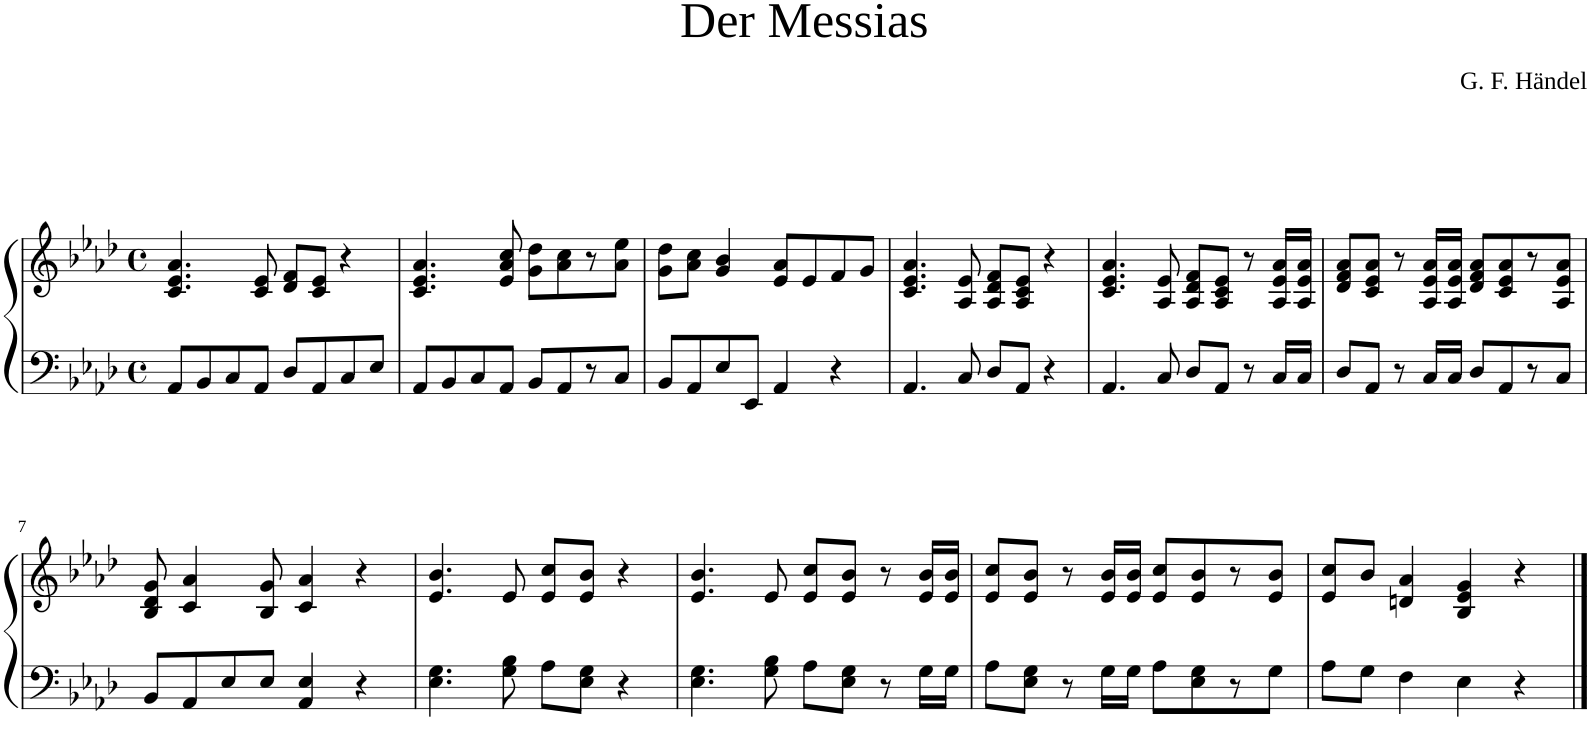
**kern	**kern
*part1	*part1
*staff2	*staff1
*I"Klavier	*
*clefF4	*clefG2
*k[b-e-a-d-]	*k[b-e-a-d-]
*A-:	*A-:
*M4/4	*M4/4
*met(c)	*met(c)
=1	=1
8AA-/L	4.c/ 4.e-/ 4.a-/
8BB-/	.
8C/	.
8AA-/J	8c/ 8e-/
8D-/L	8d-/ 8f/L
8AA-/	8c/ 8e-/J
8C/	4r
8E-/J	.
=2	=2
8AA-/L	4.c/ 4.e-/ 4.a-/
8BB-/	.
8C/	.
8AA-/J	8e-/ 8a-/ 8cc/
8BB-/L	8g\ 8dd-\L
8AA-/	8a-\ 8cc\
8r	8r
8C/J	8a-\ 8ee-\J
=3	=3
8BB-/L	8g\ 8dd-\L
8AA-/	8a-\ 8cc\J
8E-/	4g/ 4b-/
8EE-/J	.
4AA-/	8e-/ 8a-/L
.	8e-/
4r	8f/
.	8g/J
=4	=4
4.AA-/	4.c/ 4.e-/ 4.a-/
8C/	8A-/ 8e-/
8D-/L	8A-/ 8d-/ 8f/L
8AA-/J	8A-/ 8c/ 8e-/J
4r	4r
=5	=5
4.AA-/	4.c/ 4.e-/ 4.a-/
8C/	8A-/ 8e-/
8D-/L	8A-/ 8d-/ 8f/L
8AA-/J	8A-/ 8c/ 8e-/J
8r	8r
16C/LL	16A-/ 16e-/ 16a-/LL
16C/JJ	16A-/ 16e-/ 16a-/JJ
=6	=6
8D-/L	8d-/ 8f/ 8a-/L
8AA-/J	8c/ 8e-/ 8a-/J
8r	8r
16C/LL	16A-/ 16e-/ 16a-/LL
16C/JJ	16A-/ 16e-/ 16a-/JJ
8D-/L	8d-/ 8f/ 8a-/L
8AA-/	8c/ 8e-/ 8a-/
8r	8r
8C/J	8A-/ 8e-/ 8a-/J
!!LO:LB:g=z
=7	=7
8BB-/L	8B-/ 8d-/ 8g/
8AA-/	4c/ 4a-/
8E-/	.
8E-/J	8B-/ 8g/
4AA-/ 4E-/	4c/ 4a-/
4r	4r
=8	=8
4.E-\ 4.G\	4.e-/ 4.b-/
8G\ 8B-\	8e-/
8A-\L	8e-/ 8cc/L
8E-\ 8G\J	8e-/ 8b-/J
4r	4r
=9	=9
4.E-\ 4.G\	4.e-/ 4.b-/
8G\ 8B-\	8e-/
8A-\L	8e-/ 8cc/L
8E-\ 8G\J	8e-/ 8b-/J
8r	8r
16G\LL	16e-/ 16b-/LL
16G\JJ	16e-/ 16b-/JJ
=10	=10
8A-\L	8e-/ 8cc/L
8E-\ 8G\J	8e-/ 8b-/J
8r	8r
16G\LL	16e-/ 16b-/LL
16G\JJ	16e-/ 16b-/JJ
8A-\L	8e-/ 8cc/L
8E-\ 8G\	8e-/ 8b-/
8r	8r
8G\J	8e-/ 8b-/J
=11	=11
8A-\L	8e-/ 8cc/L
8G\J	8b-/J
4F\	4dn/ 4a-/
4E-\	4B-/ 4e-/ 4g/
4r	4r
==	==
*-	*-
